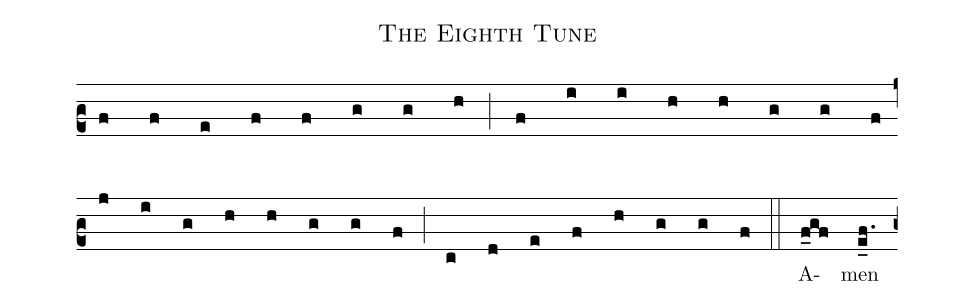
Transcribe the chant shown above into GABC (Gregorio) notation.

name: The Eighth Tune;
commentary: Thomas Tallis (1505?-1585);
%%
(c2) (f) (f) (e) (f)(f)(g)(g)(h) (;)
(f)(i)(i)(h)(h)(g)(g)(f) (z::)
(j)(i)(g)(h)(h)(g)(g)(f) (;)
(c)(d)(e)(f)(h)(g)(g)(f) (::)
A(f_gf)men(e_f.) (z::)
